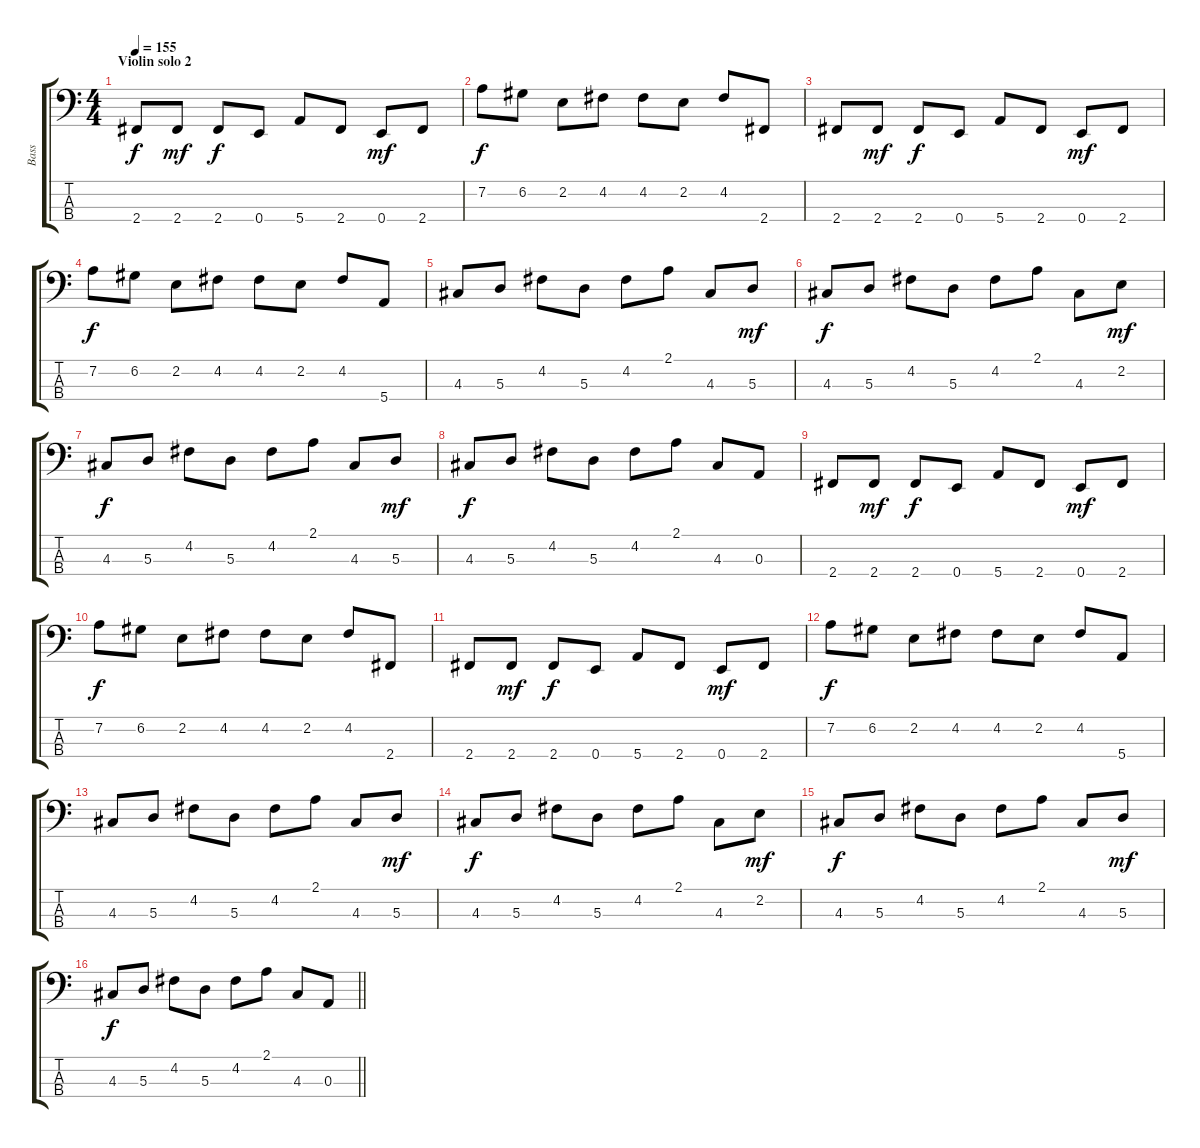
\track ("Bass" "Bass") {instrument electricbassfinger}
\staff {score tabs}
\tuning (G2 D2 A1 E1) {hide}
\ts (4 4)
\section ("" "Violin solo 2")
\tempo 155
\clef f4
\ks c
2.4.8{dy f} 2.4.8{dy mf} 2.4.8{dy f} 0.4.8 5.4.8 2.4.8 0.4.8{dy mf} 2.4.8 |
7.2.8{dy f} 6.2.8 2.2.8 4.2.8 4.2.8 2.2.8 4.2.8 2.4.8 |
2.4.8 2.4.8{dy mf} 2.4.8{dy f} 0.4.8 5.4.8 2.4.8 0.4.8{dy mf} 2.4.8 |
7.2.8{dy f} 6.2.8 2.2.8 4.2.8 4.2.8 2.2.8 4.2.8 5.4.8 |
4.3.8 5.3.8 4.2.8 5.3.8 4.2.8 2.1.8 4.3.8 5.3.8{dy mf} |
4.3.8{dy f} 5.3.8 4.2.8 5.3.8 4.2.8 2.1.8 4.3.8 2.2.8{dy mf} |
4.3.8{dy f} 5.3.8 4.2.8 5.3.8 4.2.8 2.1.8 4.3.8 5.3.8{dy mf} |
4.3.8{dy f} 5.3.8 4.2.8 5.3.8 4.2.8 2.1.8 4.3.8 0.3.8 |
2.4.8 2.4.8{dy mf} 2.4.8{dy f} 0.4.8 5.4.8 2.4.8 0.4.8{dy mf} 2.4.8 |
7.2.8{dy f} 6.2.8 2.2.8 4.2.8 4.2.8 2.2.8 4.2.8 2.4.8 |
2.4.8 2.4.8{dy mf} 2.4.8{dy f} 0.4.8 5.4.8 2.4.8 0.4.8{dy mf} 2.4.8 |
7.2.8{dy f} 6.2.8 2.2.8 4.2.8 4.2.8 2.2.8 4.2.8 5.4.8 |
4.3.8 5.3.8 4.2.8 5.3.8 4.2.8 2.1.8 4.3.8 5.3.8{dy mf} |
4.3.8{dy f} 5.3.8 4.2.8 5.3.8 4.2.8 2.1.8 4.3.8 2.2.8{dy mf} |
4.3.8{dy f} 5.3.8 4.2.8 5.3.8 4.2.8 2.1.8 4.3.8 5.3.8{dy mf} |
\barLineRight lightlight
4.3.8{dy f} 5.3.8 4.2.8 5.3.8 4.2.8 2.1.8 4.3.8 0.3.8
